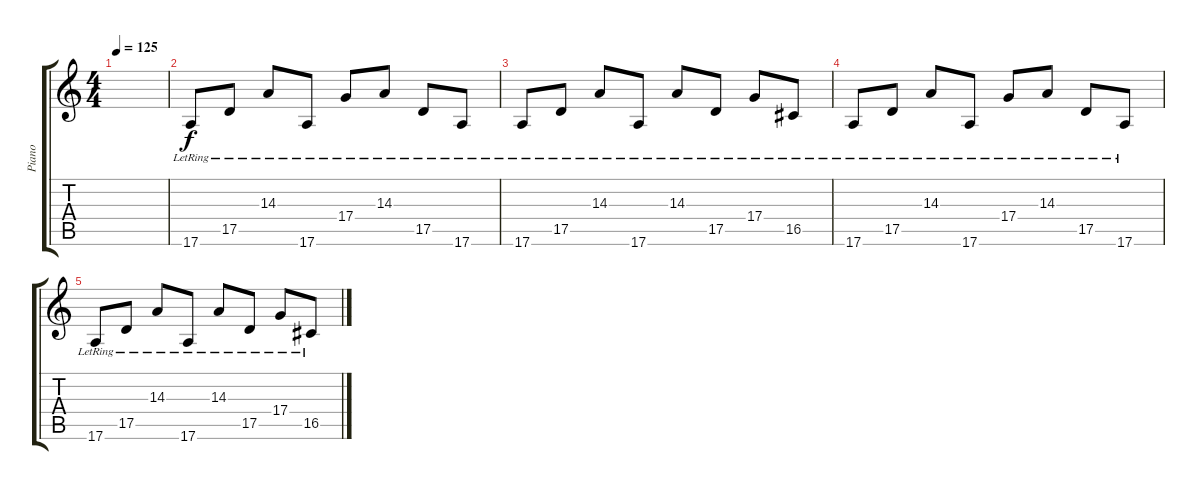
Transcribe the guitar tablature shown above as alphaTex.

\track ("Piano" "Piano") {instrument acousticgrandpiano}
\staff {score tabs}
\tuning (E4 B3 G3 D3 A2 E2) {hide}
\ts (4 4)
\tempo 125
\clef g2
\ks c
|
17.6{lr}.8 17.5{lr}.8 14.3{lr}.8 17.6{lr}.8 17.4{lr}.8 14.3{lr}.8 17.5{lr}.8 17.6{lr}.8 |
17.6{lr}.8 17.5{lr}.8 14.3{lr}.8 17.6{lr}.8 14.3{lr}.8 17.5{lr}.8 17.4{lr}.8 16.5{lr}.8 |
17.6{lr}.8 17.5{lr}.8 14.3{lr}.8 17.6{lr}.8 17.4{lr}.8 14.3{lr}.8 17.5{lr}.8 17.6{lr}.8 |
17.6{lr}.8 17.5{lr}.8 14.3{lr}.8 17.6{lr}.8 14.3{lr}.8 17.5{lr}.8 17.4{lr}.8 16.5{lr}.8
